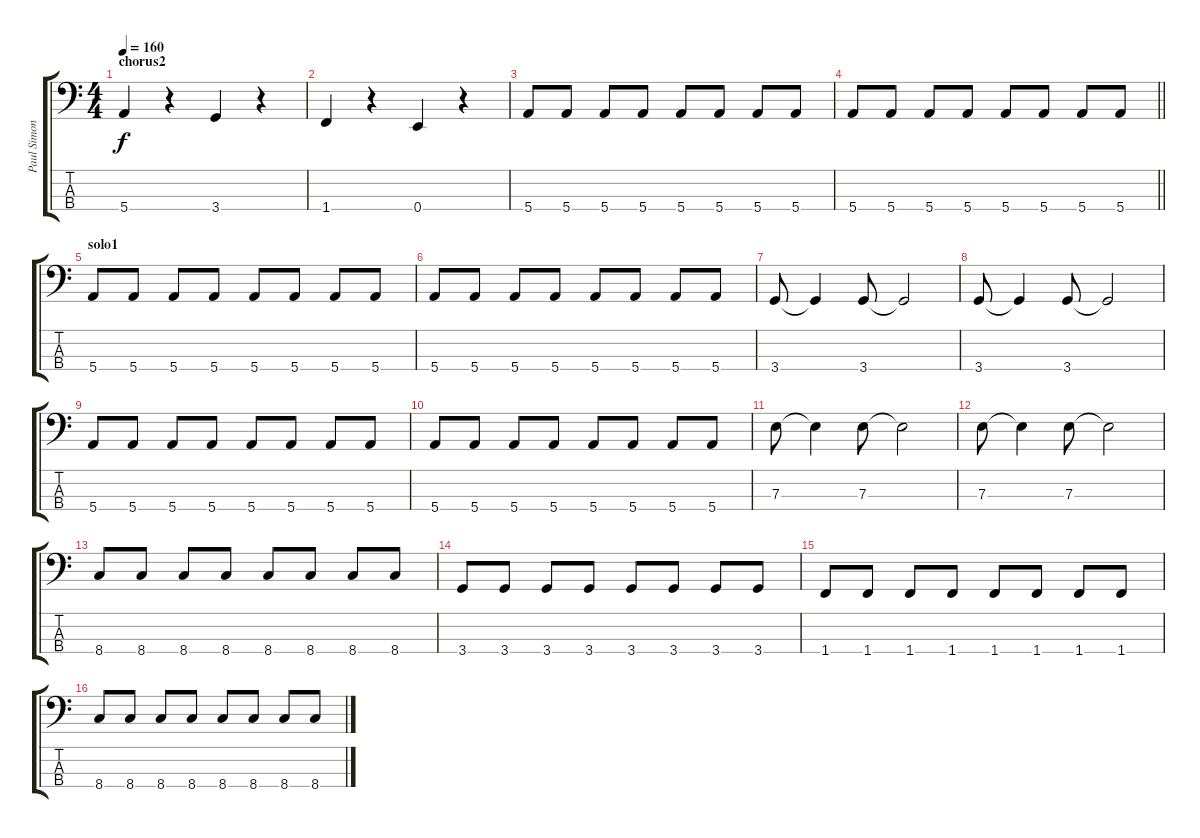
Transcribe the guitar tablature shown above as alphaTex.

\track ("Paul Simonom" "Paul Simon") {instrument electricbassfinger}
\staff {score tabs}
\tuning (G2 D2 A1 E1) {hide}
\ts (4 4)
\section ("" "chorus2")
\tempo 160
\clef f4
\ks c
5.4.4{dy f} r.4 3.4.4 r.4 |
1.4.4 r.4 0.4.4 r.4 |
5.4.8 5.4.8 5.4.8 5.4.8 5.4.8 5.4.8 5.4.8 5.4.8 |
\barLineRight lightlight
5.4.8 5.4.8 5.4.8 5.4.8 5.4.8 5.4.8 5.4.8 5.4.8 |
\section ("" "solo1")
5.4.8 5.4.8 5.4.8 5.4.8 5.4.8 5.4.8 5.4.8 5.4.8 |
5.4.8 5.4.8 5.4.8 5.4.8 5.4.8 5.4.8 5.4.8 5.4.8 |
3.4.8 3.4{t}.4 3.4.8 3.4{t}.2 |
3.4.8 3.4{t}.4 3.4.8 3.4{t}.2 |
5.4.8 5.4.8 5.4.8 5.4.8 5.4.8 5.4.8 5.4.8 5.4.8 |
5.4.8 5.4.8 5.4.8 5.4.8 5.4.8 5.4.8 5.4.8 5.4.8 |
7.3.8 7.3{t}.4 7.3.8 7.3{t}.2 |
7.3.8 7.3{t}.4 7.3.8 7.3{t}.2 |
8.4.8 8.4.8 8.4.8 8.4.8 8.4.8 8.4.8 8.4.8 8.4.8 |
3.4.8 3.4.8 3.4.8 3.4.8 3.4.8 3.4.8 3.4.8 3.4.8 |
1.4.8 1.4.8 1.4.8 1.4.8 1.4.8 1.4.8 1.4.8 1.4.8 |
8.4.8 8.4.8 8.4.8 8.4.8 8.4.8 8.4.8 8.4.8 8.4.8
